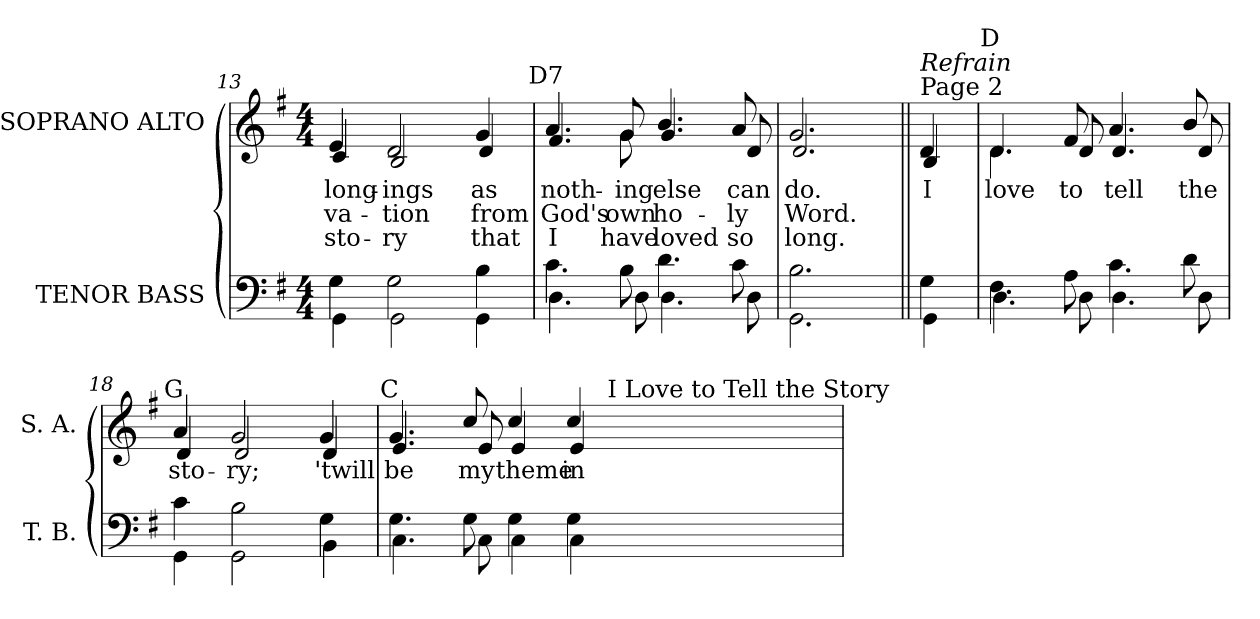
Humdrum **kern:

**kern	**kern	**text	**text	**text
*part2	*part1	*part1	*part1	*part1
*staff2	*staff1	*staff1	*staff1	*staff1
*I"TENOR BASS	*I"SOPRANO ALTO	*	*	*
*I'T. B.	*I'S. A.	*	*	*
*clefF4	*clefG2	*	*	*
*k[f#]	*k[f#]	*	*	*
*G:	*G:	*	*	*
*M4/4	*M4/4	*	*	*
=13	=13	=13	=13	=13
*^	*	*	*	*
!	!	!LO:TX:a:cj:t=G	!	!	!
!	!	!	!LO:LY:b:color=#000000	!LO:LY:b:color=#000000	!LO:LY:b:color=#000000
*	*	*^	*	*	*
4Gi\	4GGi\	4ei/	4ci/	long-	-va-	sto-
!	!	!	!	!LO:LY:b:color=#000000	!LO:LY:b:color=#000000	!LO:LY:b:color=#000000
2Gi\	2GGi\	2di/	2Bi/	-ings	-tion	-ry
!	!	!	!	!LO:LY:b:color=#000000	!LO:LY:b:color=#000000	!LO:LY:b:color=#000000
4Bi\	4GGi\	4gi/	4di/	as	from	that
=14	=14	=14	=14	=14	=14	=14
!	!	!LO:TX:a:cj:t=D7	!	!	!	!
!	!	!	!	!LO:LY:b:color=#000000	!LO:LY:b:color=#000000	!LO:LY:b:color=#000000
4.ci\	4.Di\	4.ai/	4.f#i/	noth-	God's	I
!	!	!	!	!LO:LY:b:color=#000000	!LO:LY:b:color=#000000	!LO:LY:b:color=#000000
8Bi\	8Di\	8gi/	8gi\	-ing	own	have
!	!	!	!	!LO:LY:b:color=#000000	!LO:LY:b:color=#000000	!LO:LY:b:color=#000000
4.di\	4.Di\	4.bi/	4.gi/	else	ho-	loved
!	!	!	!	!LO:LY:b:color=#000000	!LO:LY:b:color=#000000	!LO:LY:b:color=#000000
8ci\	8Di\	8ai/	8di/	can	-ly	so
=15	=15	=15	=15	=15	=15	=15
!	!	!	!	!LO:LY:b:color=#000000	!LO:LY:b:color=#000000	!LO:LY:b:color=#000000
2.Bi\	2.GGi\	2.gi/	2.di/	do.	Word.	long.
!!LO:PB:g=z	!!
=16||	=16||	=16||	=16||	=16||	=16||	=16||
!	!	!LO:TX:a:t=Page 2	!	!	!	!
!	!	!LO:TX:a:i:t=Refrain	!	!	!	!
!	!	!	!	!LO:LY:b:color=#000000	!	!
4Gi\	4GGi\	4di/	4Bi/	I	.	.
=17	=17	=17	=17	=17	=17	=17
!	!	!LO:TX:a:cj:t=D	!	!	!	!
!	!	!	!	!LO:LY:b:color=#000000	!	!
4.F#i\	4.Di\	4.di/	4.di\	love	.	.
!	!	!	!	!LO:LY:b:color=#000000	!	!
8Ai\	8Di\	8f#i/	8di/	to	.	.
!	!	!	!	!LO:LY:b:color=#000000	!	!
4.ci\	4.Di\	4.ai/	4.di/	tell	.	.
!	!	!	!	!LO:LY:b:color=#000000	!	!
8di\	8Di\	8bi/	8di/	the	.	.
=18	=18	=18	=18	=18	=18	=18
!	!	!LO:TX:a:cj:t=G	!	!	!	!
!	!	!	!	!LO:LY:b:color=#000000	!	!
4ci\	4GGi\	4ai/	4di/	sto-	.	.
!	!	!	!	!LO:LY:b:color=#000000	!	!
2Bi\	2GGi\	2gi/	2di/	-ry;	.	.
!	!	!	!	!LO:LY:b:color=#000000	!	!
4Gi\	4BBi\	4gi/	4di/	'twill	.	.
*	*	*v	*v	*	*	*
=19	=19	=19	=19	=19	=19
*	*	*^	*	*	*
!	!	!LO:TX:a:cj:t=C	!	!	!	!
!	!	!	!	!LO:LY:b:color=#000000	!	!
*	*	*	*^	*	*	*
4.Gi\	4.Ci\	4.gi/	4.ei/	2ryy	be	.	.
!	!	!	!	!	!LO:LY:b:color=#000000	!	!
8Gi\	8Ci\	8cci/	8ei/	.	my	.	.
!	!	!	!	!	!LO:LY:b:color=#000000	!	!
4Gi\	4Ci\	4cci/	4ei/	4ryy	theme	.	.
!	!	!	!	!	!LO:LY:b:color=#000000	!	!
4Gi\	4Ci\	4cci/	4ei/	16ryy	in	.	.
.	.	.	.	64..ryy	.	.	.
!	!	!	!	!LO:TX:a:t=I Love to Tell the Story	!	!	!
.	.	.	.	8ryy	.	.	.
.	.	.	.	32ryy	.	.	.
.	.	.	.	256ryy	.	.	.
*v	*v	*	*	*	*	*	*
*	*v	*v	*v	*	*	*
=	=	=	=	=
*-	*-	*-	*-	*-
